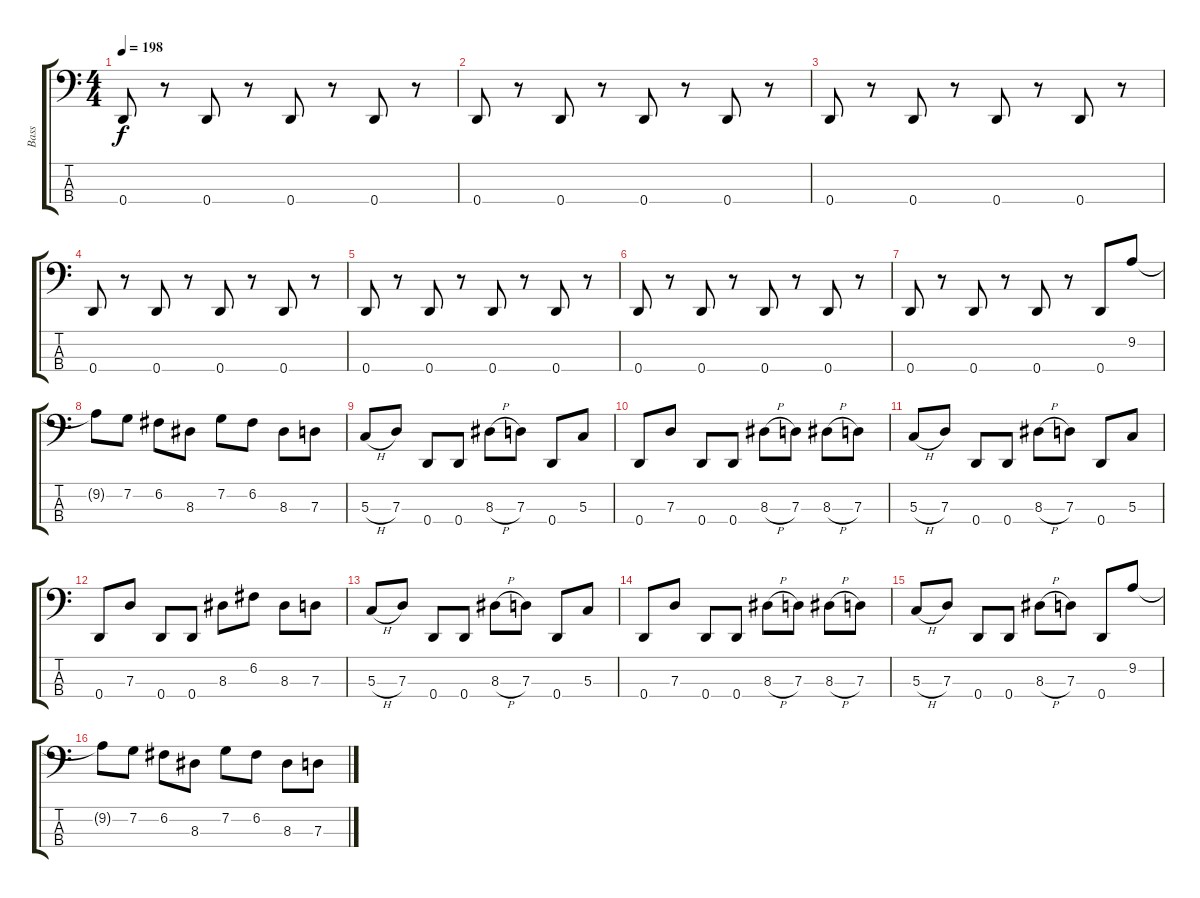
\track ("Bass" "Bass") {instrument electricbassfinger}
\staff {score tabs}
\tuning (F2 C2 G1 D1) {hide}
\ts (4 4)
\tempo 198
\clef f4
\ks c
0.4.8{dy f} r.8 0.4.8 r.8 0.4.8 r.8 0.4.8 r.8 |
0.4.8 r.8 0.4.8 r.8 0.4.8 r.8 0.4.8 r.8 |
0.4.8 r.8 0.4.8 r.8 0.4.8 r.8 0.4.8 r.8 |
0.4.8 r.8 0.4.8 r.8 0.4.8 r.8 0.4.8 r.8 |
0.4.8 r.8 0.4.8 r.8 0.4.8 r.8 0.4.8 r.8 |
0.4.8 r.8 0.4.8 r.8 0.4.8 r.8 0.4.8 r.8 |
0.4.8 r.8 0.4.8 r.8 0.4.8 r.8 0.4.8 9.2.8 |
9.2{t}.8 7.2.8 6.2.8 8.3.8 7.2.8 6.2.8 8.3.8 7.3.8 |
5.3{h}.8 7.3.8 0.4.8 0.4.8 8.3{h}.8 7.3.8 0.4.8 5.3.8 |
0.4.8 7.3.8 0.4.8 0.4.8 8.3{h}.8 7.3.8 8.3{h}.8 7.3.8 |
5.3{h}.8 7.3.8 0.4.8 0.4.8 8.3{h}.8 7.3.8 0.4.8 5.3.8 |
0.4.8 7.3.8 0.4.8 0.4.8 8.3.8 6.2.8 8.3.8 7.3.8 |
5.3{h}.8 7.3.8 0.4.8 0.4.8 8.3{h}.8 7.3.8 0.4.8 5.3.8 |
0.4.8 7.3.8 0.4.8 0.4.8 8.3{h}.8 7.3.8 8.3{h}.8 7.3.8 |
5.3{h}.8 7.3.8 0.4.8 0.4.8 8.3{h}.8 7.3.8 0.4.8 9.2.8 |
9.2{t}.8 7.2.8 6.2.8 8.3.8 7.2.8 6.2.8 8.3.8 7.3.8
